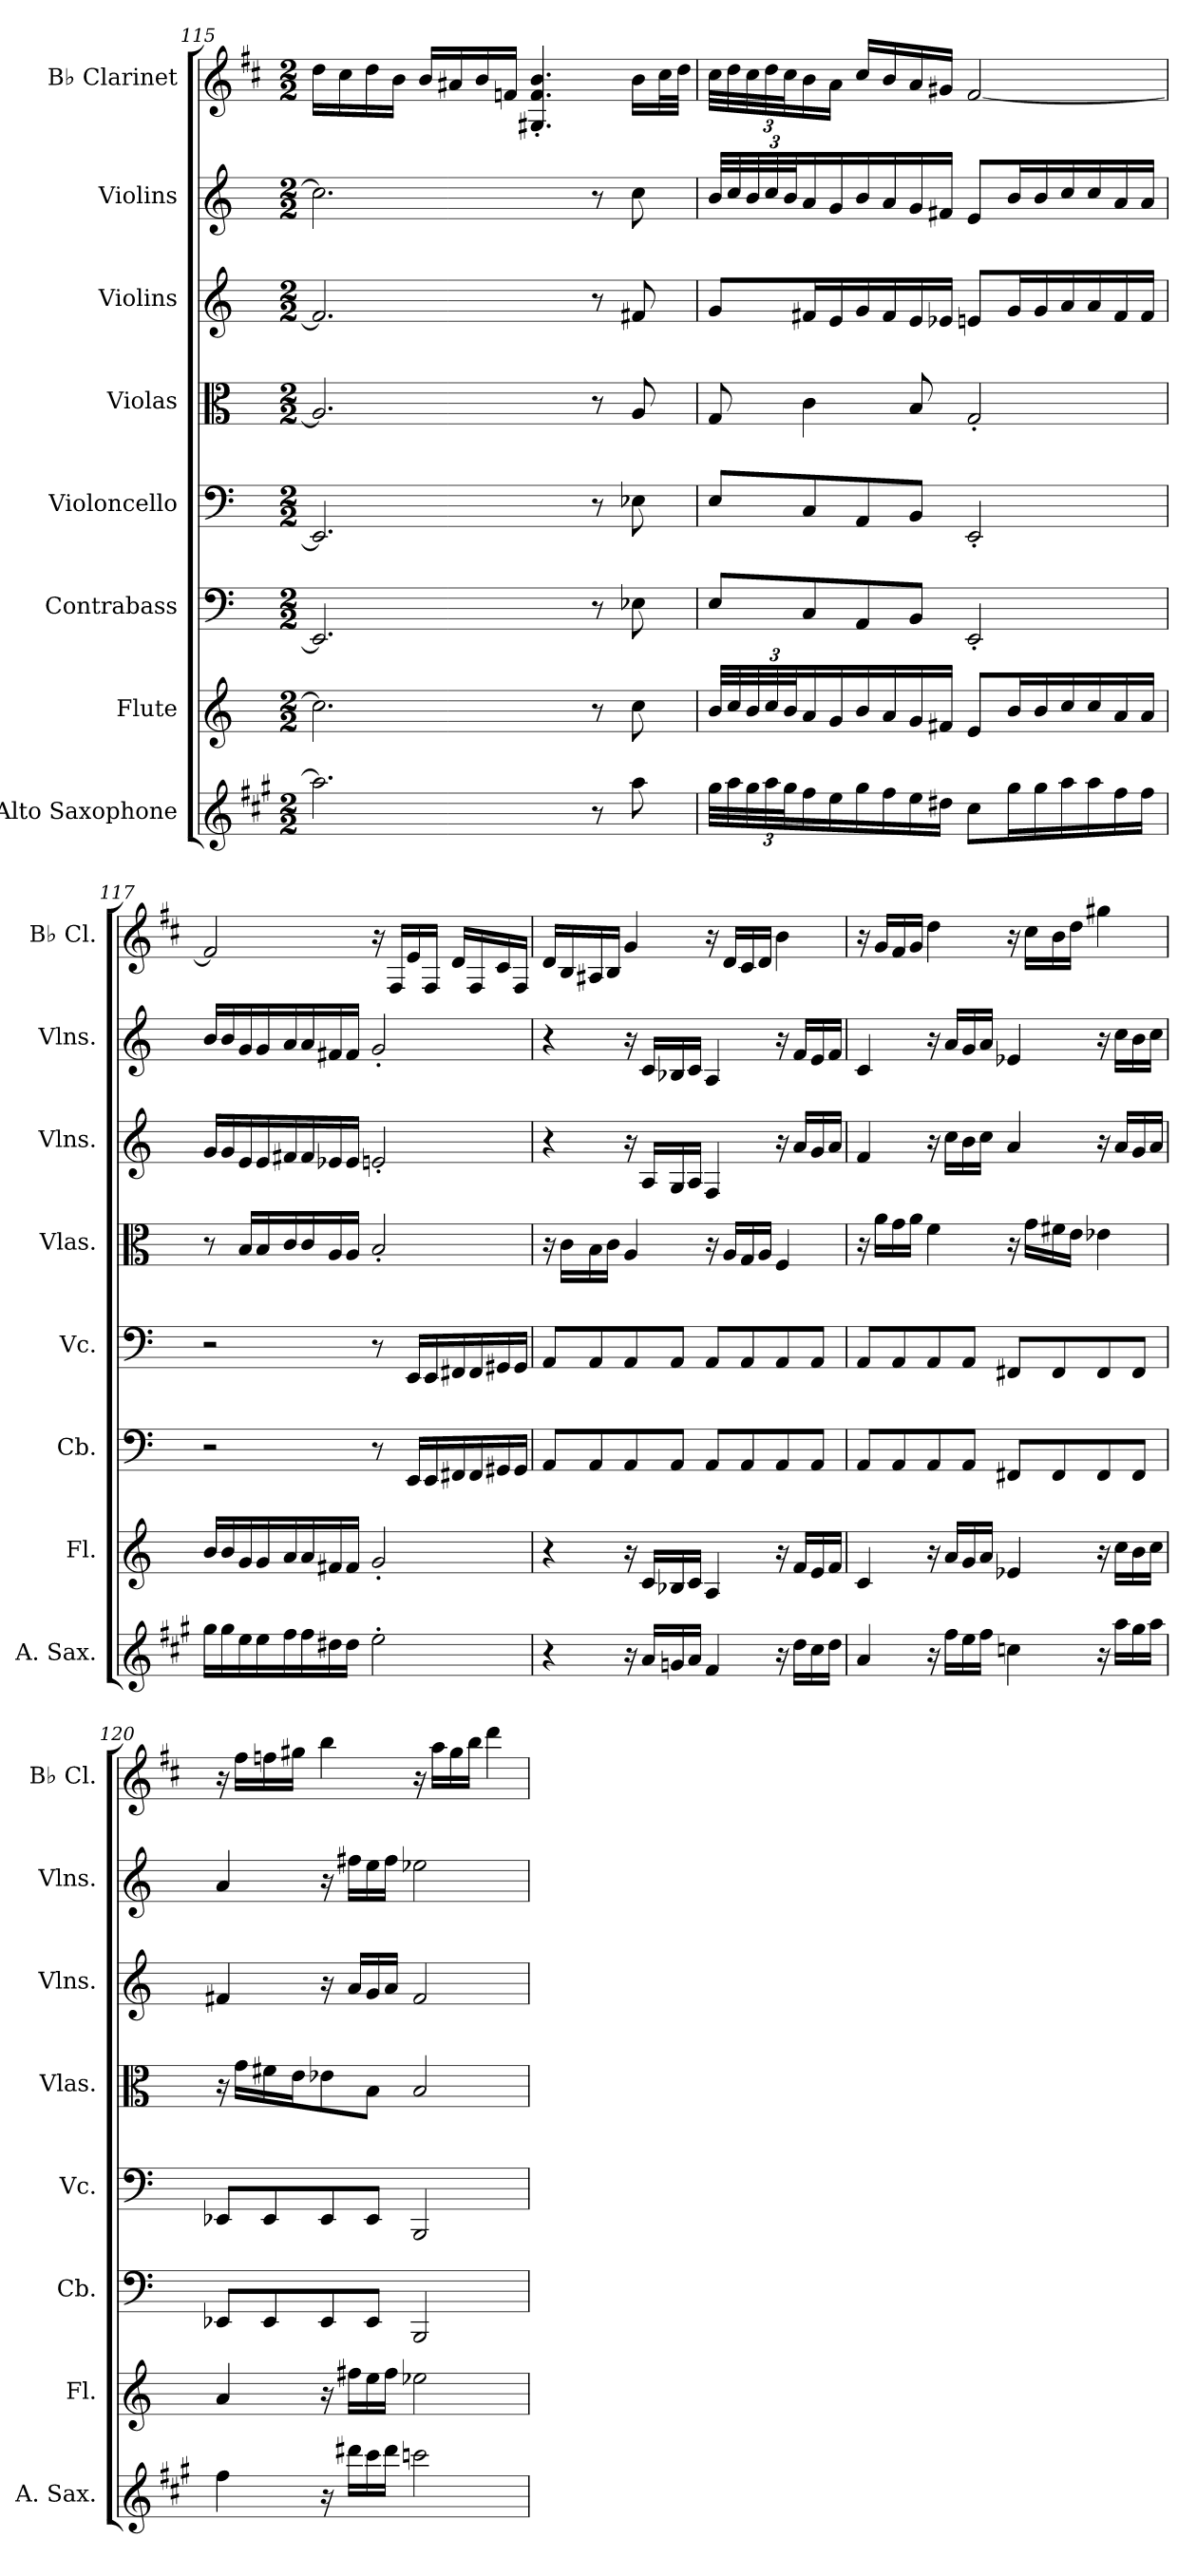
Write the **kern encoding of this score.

**kern	**kern	**kern	**kern	**kern	**kern	**kern	**kern
*part8	*part7	*part6	*part5	*part4	*part3	*part2	*part1
*staff8	*staff7	*staff6	*staff5	*staff4	*staff3	*staff2	*staff1
*I"Alto Saxophone	*I"Flute	*I"Contrabass	*I"Violoncello	*I"Violas	*I"Violins	*I"Violins	*I"B♭ Clarinet
*I'A. Sax.	*I'Fl.	*I'Cb.	*I'Vc.	*I'Vlas.	*I'Vlns.	*I'Vlns.	*I'B♭ Cl.
!!LO:LB:g=z
*clefG2	*clefG2	*clefF4	*clefF4	*clefC3	*clefG2	*clefG2	*clefG2
*ITrd5c9	*	*ITrd7c12	*	*	*	*	*ITrd1c2
*k[]	*k[]	*k[]	*k[]	*k[]	*k[]	*k[]	*k[]
*M2/2	*M2/2	*M2/2	*M2/2	*M2/2	*M2/2	*M2/2	*M2/2
=115	=115	=115	=115	=115	=115	=115	=115
2.cc\]	2.cc\]	2.EEE-/]	2.EE-/]	2.A/]	2.f#/]	2.cc\]	16cc\LL
.	.	.	.	.	.	.	16b\
.	.	.	.	.	.	.	16cc\
.	.	.	.	.	.	.	16a\JJ
.	.	.	.	.	.	.	16a/LL
.	.	.	.	.	.	.	16g#X/
.	.	.	.	.	.	.	16a/
.	.	.	.	.	.	.	16e-X/JJ
.	.	.	.	.	.	.	4.F#X/' 4.e-/' 4.a/'
8r	8r	8r	8r	8r	8r	8r	.
8cc\	8cc\	8EE-X\	8E-X\	8A/	8f#X/	8cc\	16a\LL
.	.	.	.	.	.	.	32b\L
.	.	.	.	.	.	.	32cc\JJJ
=116	=116	=116	=116	=116	=116	=116	=116
32b\LLL	32b/LLL	8EE/L	8E/L	8G/	8g/L	32b/LLL	32b\LLL
32cc\	32cc/	.	.	.	.	32cc/	32cc\
*Xbrackettup	*Xbrackettup	*	*	*	*	*Xbrackettup	*Xbrackettup
48b\	48b/	.	.	.	.	48b/	48b\
48cc\	48cc/	.	.	.	.	48cc/	48cc\
48b\J	48b/J	.	.	.	.	48b/J	48b\J
16a\	16a/	8CC/	8C/	4c\	16f#X/L	16a/	16a\
16g\	16g/	.	.	.	16e/	16g/	16g\JJ
16b\	16b/	8AAA/	8AA/	.	16g/	16b/	16b/LL
16a\	16a/	.	.	.	16f#/	16a/	16a/
16g\	16g/	8BBB/J	8BB/J	8B/	16e/	16g/	16g/
16f#X\JJ	16f#X/JJ	.	.	.	16e-X/JJ	16f#X/JJ	16f#X/JJ
8e\L	8e/L	2EEE'/	2EE'/	2G'/	8en/L	8e/L	[2e/
16b\L	16b/L	.	.	.	16g/L	16b/L	.
16b\	16b/	.	.	.	16g/	16b/	.
16cc\	16cc/	.	.	.	16a/	16cc/	.
16cc\	16cc/	.	.	.	16a/	16cc/	.
16a\	16a/	.	.	.	16f#/	16a/	.
16a\JJ	16a/JJ	.	.	.	16f#/JJ	16a/JJ	.
=117	=117	=117	=117	=117	=117	=117	=117
16b\LL	16b/LL	2r	2r	8r	16g/LL	16b/LL	2e/]
16b\	16b/	.	.	.	16g/	16b/	.
16g\	16g/	.	.	16B/LL	16e/	16g/	.
16g\	16g/	.	.	16B/	16e/	16g/	.
16a\	16a/	.	.	16c/	16f#X/	16a/	.
16a\	16a/	.	.	16c/	16f#/	16a/	.
16f#X\	16f#X/	.	.	16A/	16e-X/	16f#X/	.
16f#\JJ	16f#/JJ	.	.	16A/JJ	16e-/JJ	16f#/JJ	.
2g'\	2g'/	8r	8r	2B'/	2en'/	2g'/	16r
.	.	.	.	.	.	.	16E/LL
.	.	16EEE/LL	16EE/LL	.	.	.	16d/
.	.	16EEE/	16EE/	.	.	.	16E/JJ
.	.	16FFF#X/	16FF#X/	.	.	.	16c/LL
.	.	16FFF#/	16FF#/	.	.	.	16E/
.	.	16GGG#X/	16GG#X/	.	.	.	16B/
.	.	16GGG#/JJ	16GG#/JJ	.	.	.	16E/JJ
!!LO:LB:g=z
=118	=118	=118	=118	=118	=118	=118	=118
4r	4r	8AAA/L	8AA/L	16r	4r	4r	16c/LL
.	.	.	.	16c\LL	.	.	16A/
.	.	8AAA/	8AA/	16B\	.	.	16G#X/
.	.	.	.	16c\JJ	.	.	16A/JJ
16r	16r	8AAA/	8AA/	4A/	16r	16r	4f/
16c/LL	16c/LL	.	.	.	16A/LL	16c/LL	.
16B-X/	16B-X/	8AAA/J	8AA/J	.	16G/	16B-X/	.
16c/JJ	16c/JJ	.	.	.	16A/JJ	16c/JJ	.
4A/	4A/	8AAA/L	8AA/L	16r	4F/	4A/	16r
.	.	.	.	16A/LL	.	.	16c/LL
.	.	8AAA/	8AA/	16G/	.	.	16B/
.	.	.	.	16A/JJ	.	.	16c/JJ
16r	16r	8AAA/	8AA/	4F/	16r	16r	4a\
16f\LL	16f/LL	.	.	.	16a/LL	16f/LL	.
16e\	16e/	8AAA/J	8AA/J	.	16g/	16e/	.
16f\JJ	16f/JJ	.	.	.	16a/JJ	16f/JJ	.
=119	=119	=119	=119	=119	=119	=119	=119
4c/	4c/	8AAA/L	8AA/L	16r	4f/	4c/	16r
.	.	.	.	16a\LL	.	.	16f/LL
.	.	8AAA/	8AA/	16g\	.	.	16e/
.	.	.	.	16a\JJ	.	.	16f/JJ
16r	16r	8AAA/	8AA/	4f\	16r	16r	4cc\
16a\LL	16a/LL	.	.	.	16cc\LL	16a/LL	.
16g\	16g/	8AAA/J	8AA/J	.	16b\	16g/	.
16a\JJ	16a/JJ	.	.	.	16cc\JJ	16a/JJ	.
4e-X\	4e-X/	8FFF#X/L	8FF#X/L	16r	4a/	4e-X/	16r
.	.	.	.	16g\LL	.	.	16b\LL
.	.	8FFF#/	8FF#/	16f#X\	.	.	16a\
.	.	.	.	16e\JJ	.	.	16cc\JJ
16r	16r	8FFF#/	8FF#/	4e-X\	16r	16r	4ff#X\
16cc\LL	16cc\LL	.	.	.	16a/LL	16cc\LL	.
16b\	16b\	8FFF#/J	8FF#/J	.	16g/	16b\	.
16cc\JJ	16cc\JJ	.	.	.	16a/JJ	16cc\JJ	.
=120	=120	=120	=120	=120	=120	=120	=120
4a\	4a/	8EEE-X/L	8EE-X/L	16r	4f#X/	4a/	16r
.	.	.	.	16g\LL	.	.	16ee\LL
.	.	8EEE-/	8EE-/	16f#X\	.	.	16ee-X\
.	.	.	.	16e\J	.	.	16ff#X\JJ
16r	16r	8EEE-/	8EE-/	8e-X\	16r	16r	4aa\
16ff#X\LL	16ff#X\LL	.	.	.	16a/LL	16ff#X\LL	.
16ee\	16ee\	8EEE-/J	8EE-/J	8B\J	16g/	16ee\	.
16ff#\JJ	16ff#\JJ	.	.	.	16a/JJ	16ff#\JJ	.
2ee-X\	2ee-X\	2BBBB/	2BBB/	2B/	2f#/	2ee-X\	16r
.	.	.	.	.	.	.	16gg\LL
.	.	.	.	.	.	.	16ff#\
.	.	.	.	.	.	.	16aa\JJ
.	.	.	.	.	.	.	4ccc\
=	=	=	=	=	=	=	=
*-	*-	*-	*-	*-	*-	*-	*-
